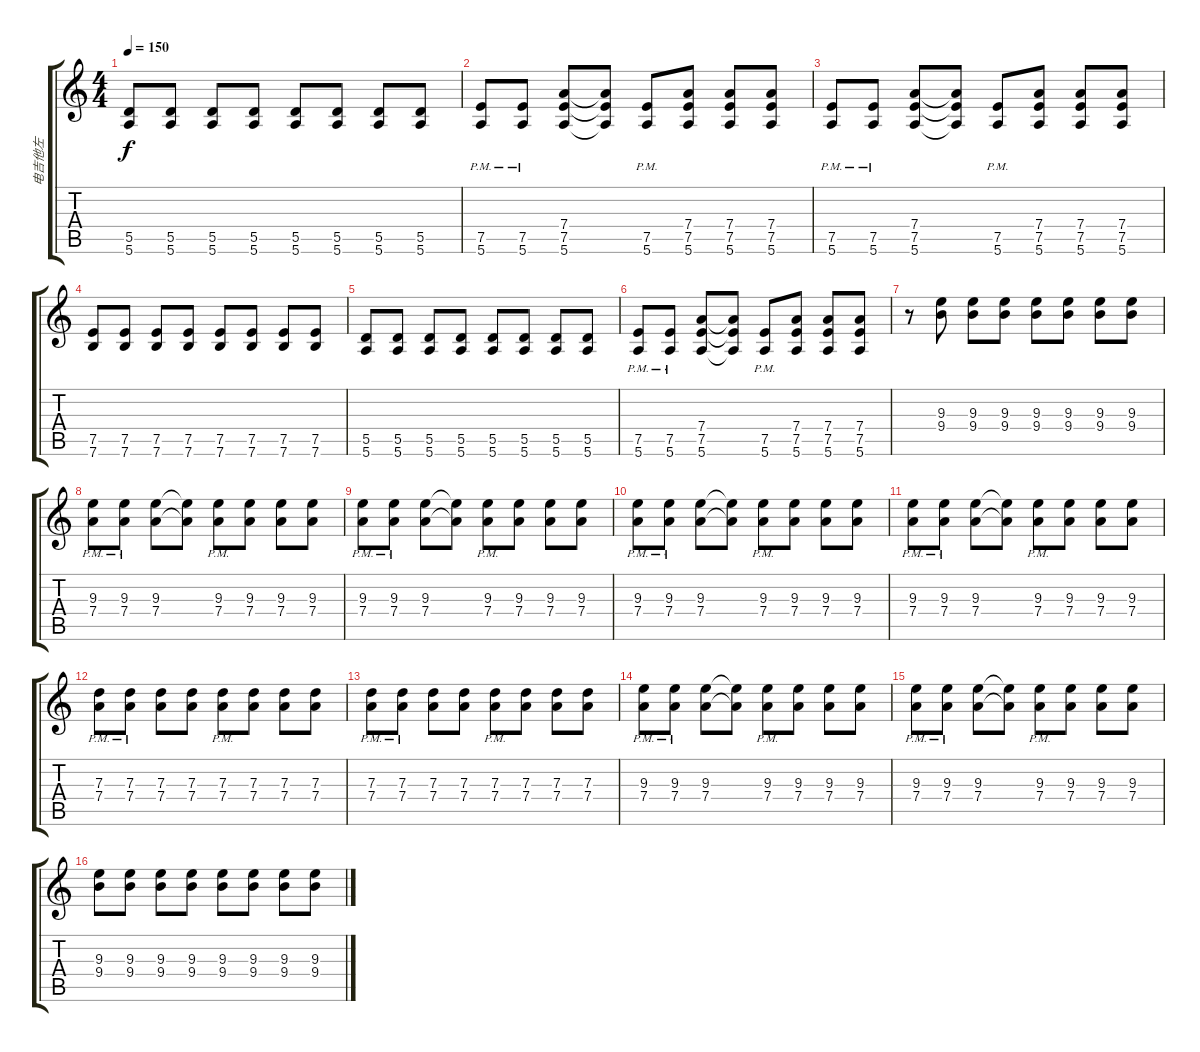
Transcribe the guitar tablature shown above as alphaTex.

\track ("电吉他左" "电吉他左") {instrument overdrivenguitar}
\staff {score tabs}
\tuning (E4 B3 G3 D3 A2 E2) {hide}
\ts (4 4)
\tempo 150
\clef g2
\ks c
(5.5 5.6).8{dy f} (5.5 5.6).8 (5.5 5.6).8 (5.5 5.6).8 (5.5 5.6).8 (5.5 5.6).8 (5.5 5.6).8 (5.5 5.6).8 |
(7.5{pm} 5.6{pm}).8 (7.5{pm} 5.6{pm}).8 (7.4 7.5 5.6).8 (7.4{t} 7.5{t} 5.6{t}).8 (7.5{pm} 5.6{pm}).8 (7.4 7.5 5.6).8 (7.4 7.5 5.6).8 (7.4 7.5 5.6).8 |
(7.5{pm} 5.6{pm}).8 (7.5{pm} 5.6{pm}).8 (7.4 7.5 5.6).8 (7.4{t} 7.5{t} 5.6{t}).8 (7.5{pm} 5.6{pm}).8 (7.4 7.5 5.6).8 (7.4 7.5 5.6).8 (7.4 7.5 5.6).8 |
(7.5 7.6).8 (7.5 7.6).8 (7.5 7.6).8 (7.5 7.6).8 (7.5 7.6).8 (7.5 7.6).8 (7.5 7.6).8 (7.5 7.6).8 |
(5.5 5.6).8 (5.5 5.6).8 (5.5 5.6).8 (5.5 5.6).8 (5.5 5.6).8 (5.5 5.6).8 (5.5 5.6).8 (5.5 5.6).8 |
(7.5{pm} 5.6{pm}).8 (7.5{pm} 5.6{pm}).8 (7.4 7.5 5.6).8 (7.4{t} 7.5{t} 5.6{t}).8 (7.5{pm} 5.6{pm}).8 (7.4 7.5 5.6).8 (7.4 7.5 5.6).8 (7.4 7.5 5.6).8 |
r.8 (9.3 9.4).8 (9.3 9.4).8 (9.3 9.4).8 (9.3 9.4).8 (9.3 9.4).8 (9.3 9.4).8 (9.3 9.4).8 |
(9.3{pm} 7.4{pm}).8 (9.3{pm} 7.4{pm}).8 (9.3 7.4).8 (9.3{t} 7.4{t}).8 (9.3{pm} 7.4{pm}).8 (9.3 7.4).8 (9.3 7.4).8 (9.3 7.4).8 |
(9.3{pm} 7.4{pm}).8 (9.3{pm} 7.4{pm}).8 (9.3 7.4).8 (9.3{t} 7.4{t}).8 (9.3{pm} 7.4{pm}).8 (9.3 7.4).8 (9.3 7.4).8 (9.3 7.4).8 |
(9.3{pm} 7.4{pm}).8 (9.3{pm} 7.4{pm}).8 (9.3 7.4).8 (9.3{t} 7.4{t}).8 (9.3{pm} 7.4{pm}).8 (9.3 7.4).8 (9.3 7.4).8 (9.3 7.4).8 |
(9.3{pm} 7.4{pm}).8 (9.3{pm} 7.4{pm}).8 (9.3 7.4).8 (9.3{t} 7.4{t}).8 (9.3{pm} 7.4{pm}).8 (9.3 7.4).8 (9.3 7.4).8 (9.3 7.4).8 |
(7.3{pm} 7.4{pm}).8 (7.3{pm} 7.4{pm}).8 (7.3 7.4).8 (7.3 7.4).8 (7.3{pm} 7.4{pm}).8 (7.3 7.4).8 (7.3 7.4).8 (7.3 7.4).8 |
(7.3{pm} 7.4{pm}).8 (7.3{pm} 7.4{pm}).8 (7.3 7.4).8 (7.3 7.4).8 (7.3{pm} 7.4{pm}).8 (7.3 7.4).8 (7.3 7.4).8 (7.3 7.4).8 |
(9.3{pm} 7.4{pm}).8 (9.3{pm} 7.4{pm}).8 (9.3 7.4).8 (9.3{t} 7.4{t}).8 (9.3{pm} 7.4{pm}).8 (9.3 7.4).8 (9.3 7.4).8 (9.3 7.4).8 |
(9.3{pm} 7.4{pm}).8 (9.3{pm} 7.4{pm}).8 (9.3 7.4).8 (9.3{t} 7.4{t}).8 (9.3{pm} 7.4{pm}).8 (9.3 7.4).8 (9.3 7.4).8 (9.3 7.4).8 |
(9.3 9.4).8 (9.3 9.4).8 (9.3 9.4).8 (9.3 9.4).8 (9.3 9.4).8 (9.3 9.4).8 (9.3 9.4).8 (9.3 9.4).8
